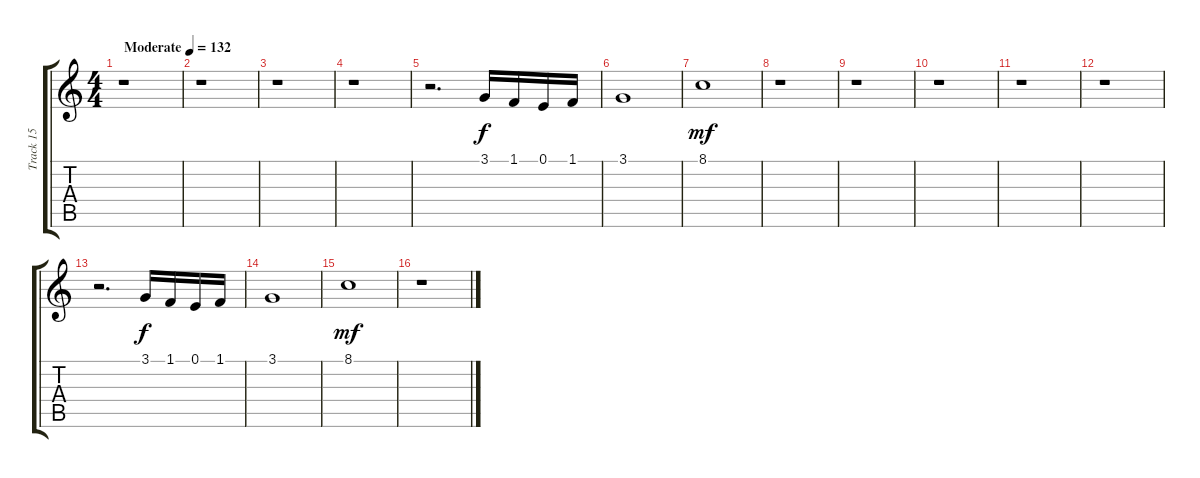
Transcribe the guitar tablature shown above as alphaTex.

\track ("Track 15" "Track 15") {instrument honkytonkpiano}
\staff {score tabs}
\tuning (E4 B3 G3 D3 A2 E2) {hide}
\ts (4 4)
\tempo (132 "Moderate")
\clef g2
\ks c
r.1{dy f instrument honkytonkpiano} |
r.1 |
r.1 |
r.1 |
r.2{d} 3.1.16{instrument harpsichord} 1.1.16 0.1.16 1.1.16 |
3.1.1 |
8.1.1{dy mf} |
r.1 |
r.1 |
r.1 |
r.1 |
r.1 |
r.2{d} 3.1.16{dy f instrument harpsichord} 1.1.16 0.1.16 1.1.16 |
3.1.1 |
8.1.1{dy mf} |
r.1
